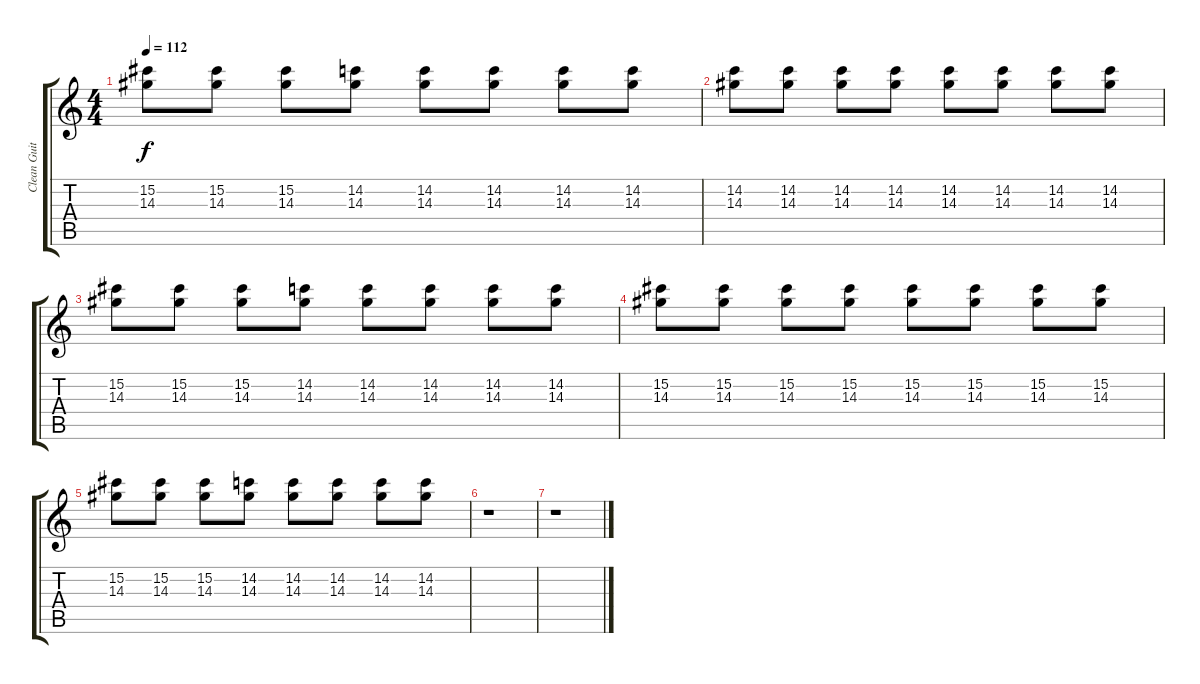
\track ("Clean Guitar" "Clean Guit") {instrument acousticguitarnylon}
\staff {score tabs}
\tuning (Eb4 Bb3 Gb3 Db3 Ab2 Eb2) {hide}
\ts (4 4)
\tempo 112
\clef g2
\ks c
(15.2 14.3).8{dy f} (15.2 14.3).8 (15.2 14.3).8 (14.2 14.3).8 (14.2 14.3).8 (14.2 14.3).8 (14.2 14.3).8 (14.2 14.3).8 |
(14.2 14.3).8 (14.2 14.3).8 (14.2 14.3).8 (14.2 14.3).8 (14.2 14.3).8 (14.2 14.3).8 (14.2 14.3).8 (14.2 14.3).8 |
(15.2 14.3).8 (15.2 14.3).8 (15.2 14.3).8 (14.2 14.3).8 (14.2 14.3).8 (14.2 14.3).8 (14.2 14.3).8 (14.2 14.3).8 |
(15.2 14.3).8 (15.2 14.3).8 (15.2 14.3).8 (15.2 14.3).8 (15.2 14.3).8 (15.2 14.3).8 (15.2 14.3).8 (15.2 14.3).8 |
(15.2 14.3).8 (15.2 14.3).8 (15.2 14.3).8 (14.2 14.3).8 (14.2 14.3).8 (14.2 14.3).8 (14.2 14.3).8 (14.2 14.3).8 |
r.1 |
r.1
